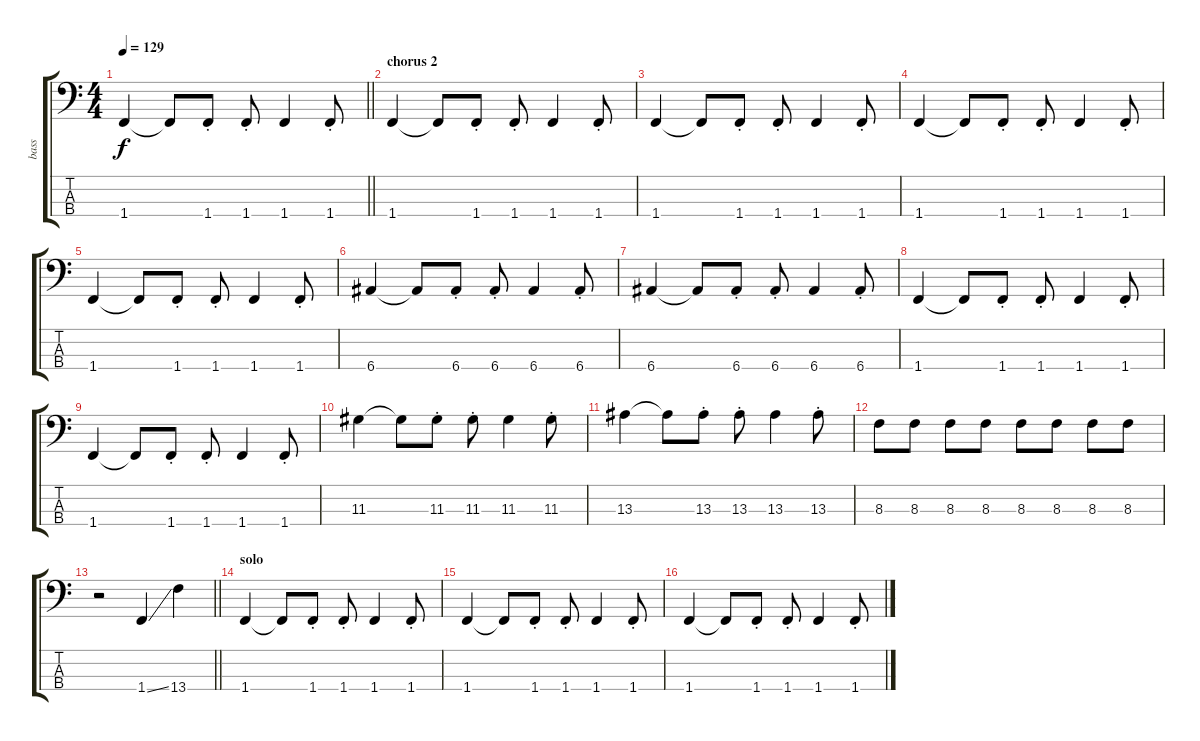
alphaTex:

\track ("bass" "bass") {instrument electricbassfinger}
\staff {score tabs}
\tuning (G2 D2 A1 E1) {hide}
\ts (4 4)
\tempo 129
\clef f4
\barLineRight lightlight
\ks c
1.4.4{dy f} 1.4{t}.8 1.4{st}.8 1.4{st}.8 1.4.4 1.4{st}.8 |
\section ("" "chorus 2")
1.4.4 1.4{t}.8 1.4{st}.8 1.4{st}.8 1.4.4 1.4{st}.8 |
1.4.4 1.4{t}.8 1.4{st}.8 1.4{st}.8 1.4.4 1.4{st}.8 |
1.4.4 1.4{t}.8 1.4{st}.8 1.4{st}.8 1.4.4 1.4{st}.8 |
1.4.4 1.4{t}.8 1.4{st}.8 1.4{st}.8 1.4.4 1.4{st}.8 |
6.4.4 6.4{t}.8 6.4{st}.8 6.4{st}.8 6.4.4 6.4{st}.8 |
6.4.4 6.4{t}.8 6.4{st}.8 6.4{st}.8 6.4.4 6.4{st}.8 |
1.4.4 1.4{t}.8 1.4{st}.8 1.4{st}.8 1.4.4 1.4{st}.8 |
1.4.4 1.4{t}.8 1.4{st}.8 1.4{st}.8 1.4.4 1.4{st}.8 |
11.3.4 11.3{t}.8 11.3{st}.8 11.3{st}.8 11.3.4 11.3{st}.8 |
13.3.4 13.3{t}.8 13.3{st}.8 13.3{st}.8 13.3.4 13.3{st}.8 |
8.3.8 8.3.8 8.3.8 8.3.8 8.3.8 8.3.8 8.3.8 8.3.8 |
\barLineRight lightlight
r.2 1.4{ss}.4 13.4.4 |
\section ("" "solo")
1.4.4 1.4{t}.8 1.4{st}.8 1.4{st}.8 1.4.4 1.4{st}.8 |
1.4.4 1.4{t}.8 1.4{st}.8 1.4{st}.8 1.4.4 1.4{st}.8 |
1.4.4 1.4{t}.8 1.4{st}.8 1.4{st}.8 1.4.4 1.4{st}.8
